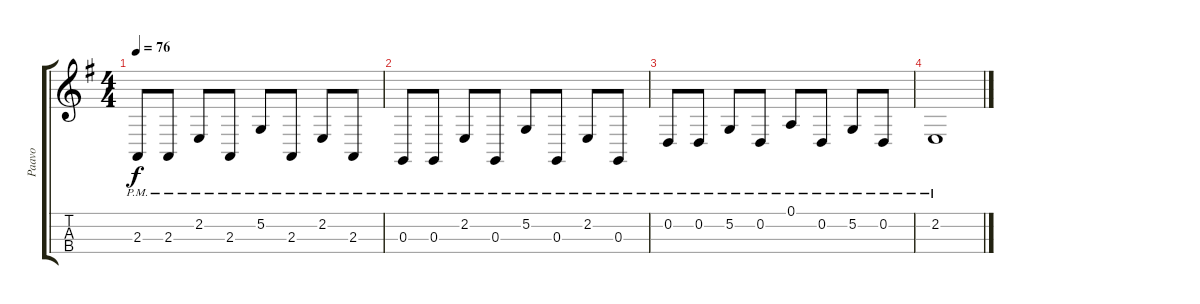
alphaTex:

\track ("Paavo" "Paavo") {instrument cello}
\staff {score tabs}
\tuning (A3 D3 G2 C2) {hide}
\ts (4 4)
\tempo 76
\clef g2
\ks eminor
2.3{pm}.8{dy f} 2.3{pm}.8 2.2{pm}.8 2.3{pm}.8 5.2{pm}.8 2.3{pm}.8 2.2{pm}.8 2.3{pm}.8 |
0.3{pm}.8 0.3{pm}.8 2.2{pm}.8 0.3{pm}.8 5.2{pm}.8 0.3{pm}.8 2.2{pm}.8 0.3{pm}.8 |
0.2{pm}.8 0.2{pm}.8 5.2{pm}.8 0.2{pm}.8 0.1{pm}.8 0.2{pm}.8 5.2{pm}.8 0.2{pm}.8 |
2.2{pm}.1
